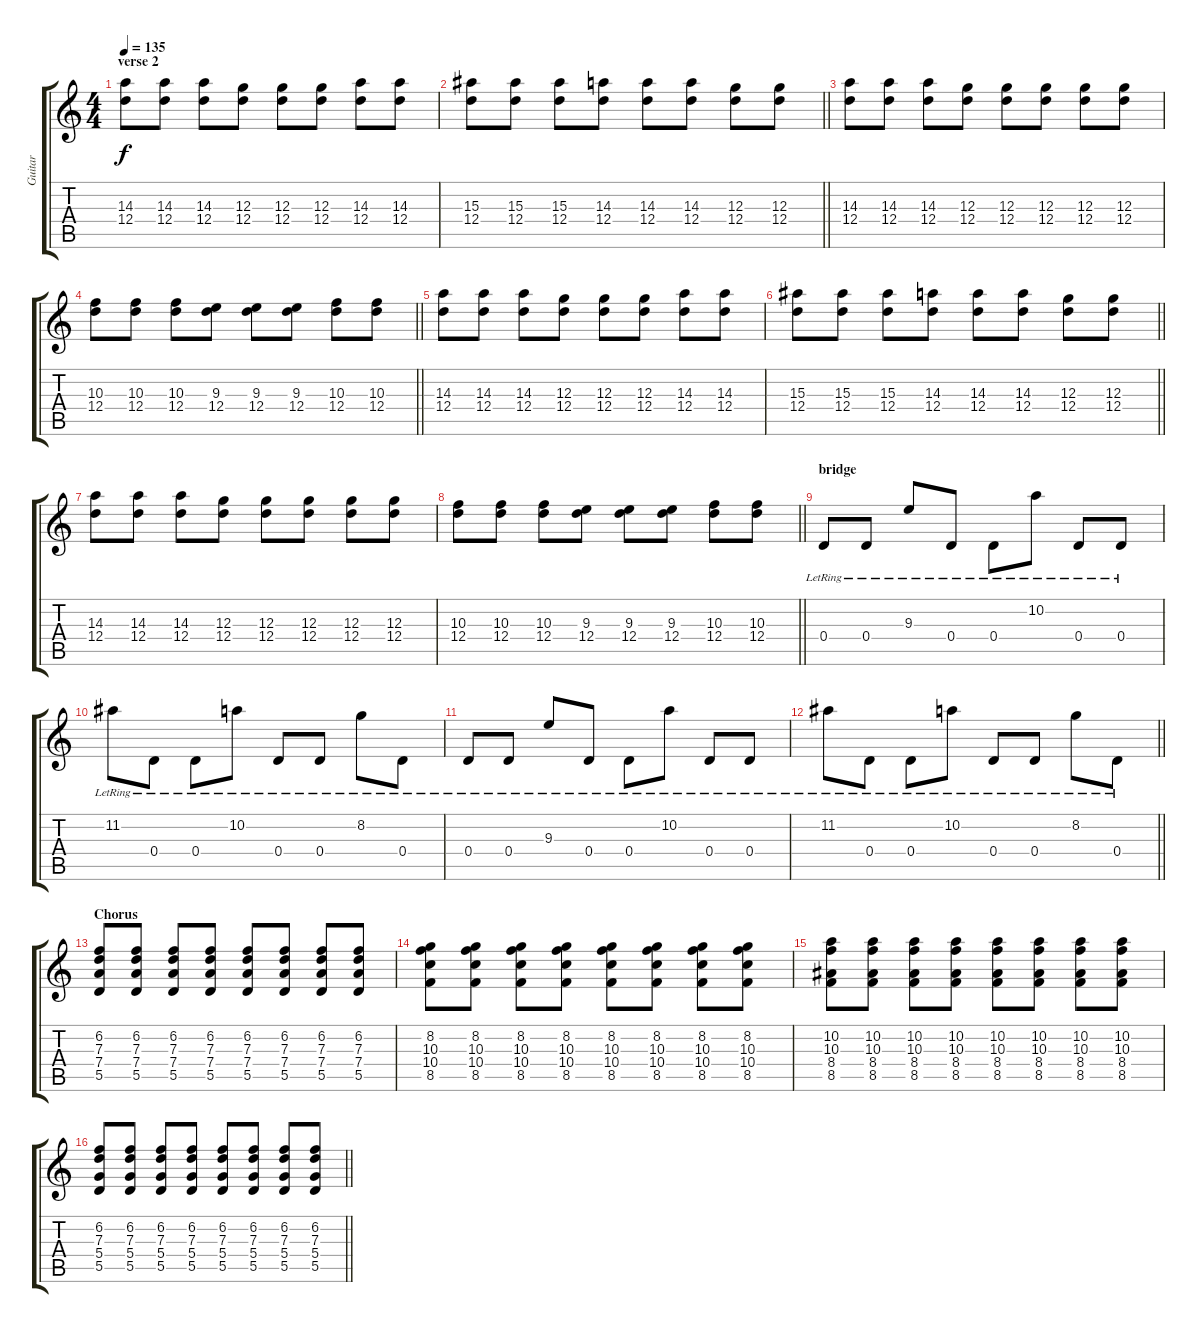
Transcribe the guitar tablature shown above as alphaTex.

\track ("Guitar" "Guitar") {instrument overdrivenguitar}
\staff {score tabs}
\tuning (E4 B3 G3 D3 A2 D2) {hide}
\ts (4 4)
\section ("" "verse 2")
\tempo 135
\clef g2
\ks c
(14.3 12.4).8{dy f} (14.3 12.4).8 (14.3 12.4).8 (12.3 12.4).8 (12.3 12.4).8 (12.3 12.4).8 (14.3 12.4).8 (14.3 12.4).8 |
\barLineRight lightlight
(15.3 12.4).8 (15.3 12.4).8 (15.3 12.4).8 (14.3 12.4).8 (14.3 12.4).8 (14.3 12.4).8 (12.3 12.4).8 (12.3 12.4).8 |
(14.3 12.4).8 (14.3 12.4).8 (14.3 12.4).8 (12.3 12.4).8 (12.3 12.4).8 (12.3 12.4).8 (12.3 12.4).8 (12.3 12.4).8 |
\barLineRight lightlight
(10.3 12.4).8 (10.3 12.4).8 (10.3 12.4).8 (9.3 12.4).8 (9.3 12.4).8 (9.3 12.4).8 (10.3 12.4).8 (10.3 12.4).8 |
\section ("" "")
(14.3 12.4).8 (14.3 12.4).8 (14.3 12.4).8 (12.3 12.4).8 (12.3 12.4).8 (12.3 12.4).8 (14.3 12.4).8 (14.3 12.4).8 |
\barLineRight lightlight
(15.3 12.4).8 (15.3 12.4).8 (15.3 12.4).8 (14.3 12.4).8 (14.3 12.4).8 (14.3 12.4).8 (12.3 12.4).8 (12.3 12.4).8 |
(14.3 12.4).8 (14.3 12.4).8 (14.3 12.4).8 (12.3 12.4).8 (12.3 12.4).8 (12.3 12.4).8 (12.3 12.4).8 (12.3 12.4).8 |
\barLineRight lightlight
(10.3 12.4).8 (10.3 12.4).8 (10.3 12.4).8 (9.3 12.4).8 (9.3 12.4).8 (9.3 12.4).8 (10.3 12.4).8 (10.3 12.4).8 |
\section ("" "bridge")
0.4{lr}.8 0.4{lr}.8 9.3{lr}.8 0.4{lr}.8 0.4{lr}.8 10.2{lr}.8 0.4{lr}.8 0.4{lr}.8 |
11.2{lr}.8 0.4{lr}.8 0.4{lr}.8 10.2{lr}.8 0.4{lr}.8 0.4{lr}.8 8.2{lr}.8 0.4{lr}.8 |
0.4{lr}.8 0.4{lr}.8 9.3{lr}.8 0.4{lr}.8 0.4{lr}.8 10.2{lr}.8 0.4{lr}.8 0.4{lr}.8 |
\barLineRight lightlight
11.2{lr}.8 0.4{lr}.8 0.4{lr}.8 10.2{lr}.8 0.4{lr}.8 0.4{lr}.8 8.2{lr}.8 0.4{lr}.8 |
\section ("" "Chorus")
(6.2 7.3 7.4 5.5).8{instrument electricguitarmuted} (6.2 7.3 7.4 5.5).8 (6.2 7.3 7.4 5.5).8 (6.2 7.3 7.4 5.5).8 (6.2 7.3 7.4 5.5).8 (6.2 7.3 7.4 5.5).8 (6.2 7.3 7.4 5.5).8 (6.2 7.3 7.4 5.5).8 |
(8.2 10.3 10.4 8.5).8 (8.2 10.3 10.4 8.5).8 (8.2 10.3 10.4 8.5).8 (8.2 10.3 10.4 8.5).8 (8.2 10.3 10.4 8.5).8 (8.2 10.3 10.4 8.5).8 (8.2 10.3 10.4 8.5).8 (8.2 10.3 10.4 8.5).8 |
(10.2 10.3 8.4 8.5).8 (10.2 10.3 8.4 8.5).8 (10.2 10.3 8.4 8.5).8 (10.2 10.3 8.4 8.5).8 (10.2 10.3 8.4 8.5).8 (10.2 10.3 8.4 8.5).8 (10.2 10.3 8.4 8.5).8 (10.2 10.3 8.4 8.5).8 |
\barLineRight lightlight
(6.2 7.3 5.4 5.5).8 (6.2 7.3 5.4 5.5).8 (6.2 7.3 5.4 5.5).8 (6.2 7.3 5.4 5.5).8 (6.2 7.3 5.4 5.5).8 (6.2 7.3 5.4 5.5).8 (6.2 7.3 5.4 5.5).8 (6.2 7.3 5.4 5.5).8
